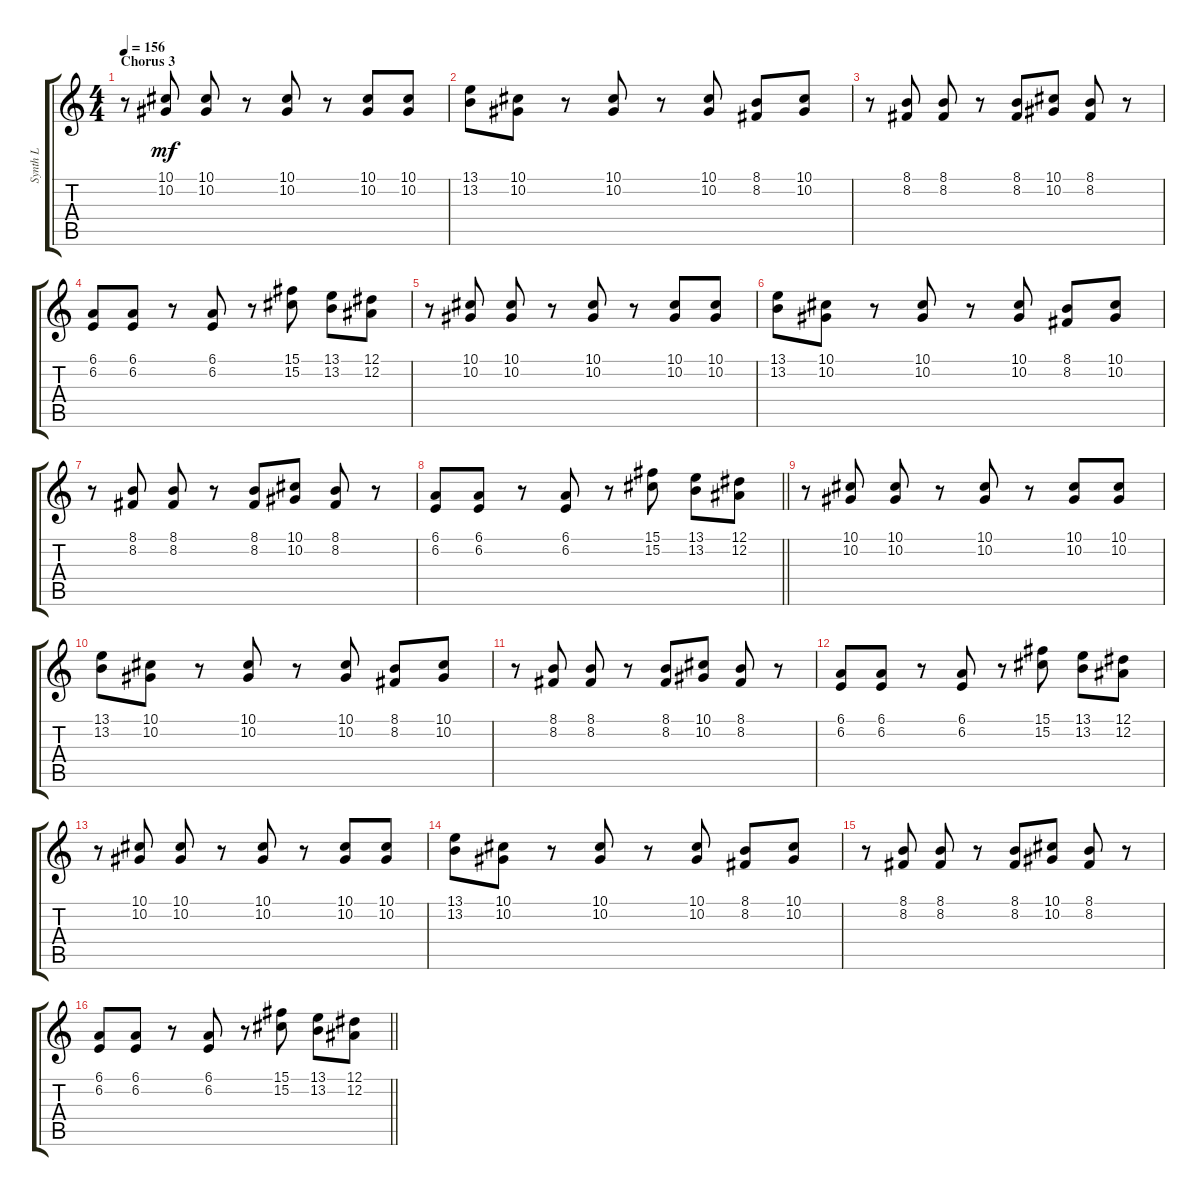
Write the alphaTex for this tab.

\track ("Synth L" "Synth L") {instrument lead2sawtooth}
\staff {score tabs}
\tuning (Eb4 Bb3 Gb3 Db3 Ab2 Eb2) {hide}
\ts (4 4)
\section ("" "Chorus 3")
\tempo 156
\clef g2
\ks c
r.8{dy mp} (10.1 10.2).8{dy mf} (10.1 10.2).8 r.8 (10.1 10.2).8 r.8 (10.1 10.2).8 (10.1 10.2).8 |
(13.1 13.2).8 (10.1 10.2).8 r.8 (10.1 10.2).8 r.8 (10.1 10.2).8 (8.1 8.2).8 (10.1 10.2).8 |
r.8 (8.1 8.2).8 (8.1 8.2).8 r.8 (8.1 8.2).8 (10.1 10.2).8 (8.1 8.2).8 r.8 |
(6.1 6.2).8 (6.1 6.2).8 r.8 (6.1 6.2).8 r.8 (15.1 15.2).8 (13.1 13.2).8 (12.1 12.2).8 |
r.8 (10.1 10.2).8 (10.1 10.2).8 r.8 (10.1 10.2).8 r.8 (10.1 10.2).8 (10.1 10.2).8 |
(13.1 13.2).8 (10.1 10.2).8 r.8 (10.1 10.2).8 r.8 (10.1 10.2).8 (8.1 8.2).8 (10.1 10.2).8 |
r.8 (8.1 8.2).8 (8.1 8.2).8 r.8 (8.1 8.2).8 (10.1 10.2).8 (8.1 8.2).8 r.8 |
\barLineRight lightlight
(6.1 6.2).8 (6.1 6.2).8 r.8 (6.1 6.2).8 r.8 (15.1 15.2).8 (13.1 13.2).8 (12.1 12.2).8 |
r.8 (10.1 10.2).8 (10.1 10.2).8 r.8 (10.1 10.2).8 r.8 (10.1 10.2).8 (10.1 10.2).8 |
(13.1 13.2).8 (10.1 10.2).8 r.8 (10.1 10.2).8 r.8 (10.1 10.2).8 (8.1 8.2).8 (10.1 10.2).8 |
r.8 (8.1 8.2).8 (8.1 8.2).8 r.8 (8.1 8.2).8 (10.1 10.2).8 (8.1 8.2).8 r.8 |
(6.1 6.2).8 (6.1 6.2).8 r.8 (6.1 6.2).8 r.8 (15.1 15.2).8 (13.1 13.2).8 (12.1 12.2).8 |
r.8 (10.1 10.2).8 (10.1 10.2).8 r.8 (10.1 10.2).8 r.8 (10.1 10.2).8 (10.1 10.2).8 |
(13.1 13.2).8 (10.1 10.2).8 r.8 (10.1 10.2).8 r.8 (10.1 10.2).8 (8.1 8.2).8 (10.1 10.2).8 |
r.8 (8.1 8.2).8 (8.1 8.2).8 r.8 (8.1 8.2).8 (10.1 10.2).8 (8.1 8.2).8 r.8 |
\barLineRight lightlight
(6.1 6.2).8 (6.1 6.2).8 r.8 (6.1 6.2).8 r.8 (15.1 15.2).8 (13.1 13.2).8 (12.1 12.2).8
